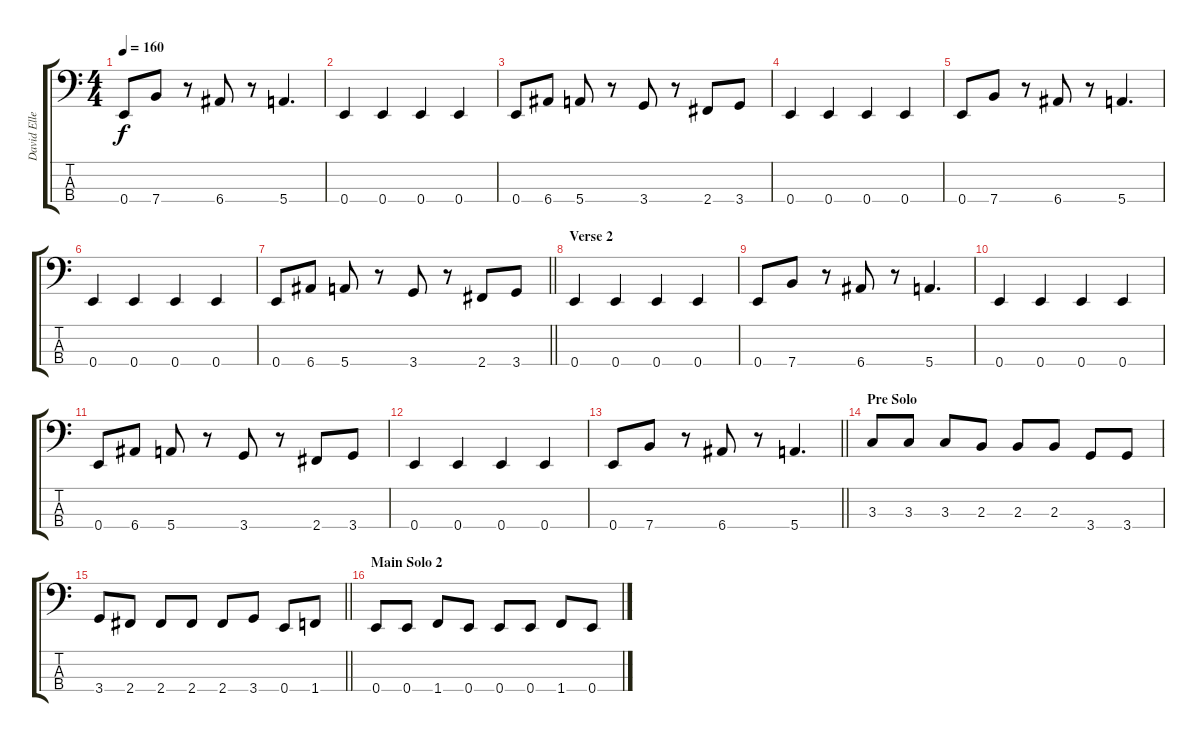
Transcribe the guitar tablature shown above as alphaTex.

\track ("David Ellefson" "David Elle") {instrument electricbasspick}
\staff {score tabs}
\tuning (G2 D2 A1 E1) {hide}
\ts (4 4)
\tempo 160
\clef f4
\ks c
0.4.8{dy f} 7.4.8 r.8 6.4.8 r.8 5.4.4{d} |
0.4.4 0.4.4 0.4.4 0.4.4 |
0.4.8 6.4.8 5.4.8 r.8 3.4.8 r.8 2.4.8 3.4.8 |
0.4.4 0.4.4 0.4.4 0.4.4 |
0.4.8 7.4.8 r.8 6.4.8 r.8 5.4.4{d} |
0.4.4 0.4.4 0.4.4 0.4.4 |
\barLineRight lightlight
0.4.8 6.4.8 5.4.8 r.8 3.4.8 r.8 2.4.8 3.4.8 |
\section ("" "Verse 2")
0.4.4 0.4.4 0.4.4 0.4.4 |
0.4.8 7.4.8 r.8 6.4.8 r.8 5.4.4{d} |
0.4.4 0.4.4 0.4.4 0.4.4 |
0.4.8 6.4.8 5.4.8 r.8 3.4.8 r.8 2.4.8 3.4.8 |
0.4.4 0.4.4 0.4.4 0.4.4 |
\barLineRight lightlight
0.4.8 7.4.8 r.8 6.4.8 r.8 5.4.4{d} |
\section ("" "Pre Solo")
3.3.8 3.3.8 3.3.8 2.3.8 2.3.8 2.3.8 3.4.8 3.4.8 |
\barLineRight lightlight
3.4.8 2.4.8 2.4.8 2.4.8 2.4.8 3.4.8 0.4.8 1.4.8 |
\section ("" "Main Solo 2")
0.4.8 0.4.8 1.4.8 0.4.8 0.4.8 0.4.8 1.4.8 0.4.8
